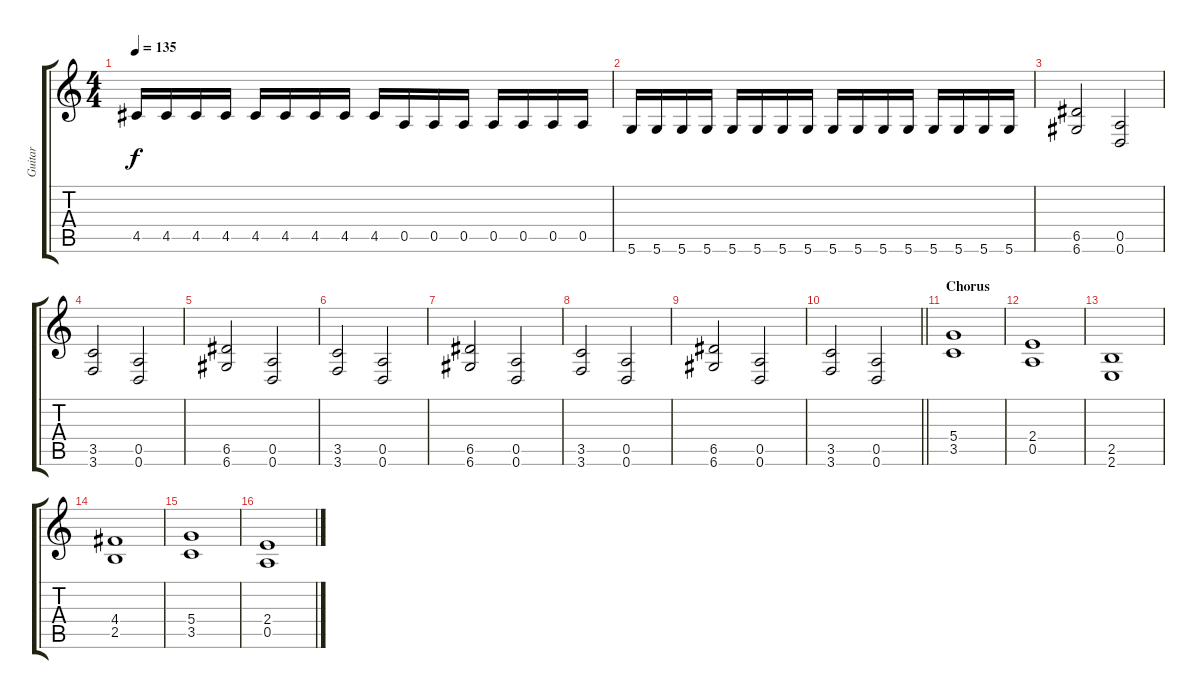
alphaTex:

\track ("Guitar" "Guitar") {instrument distortionguitar}
\staff {score tabs}
\tuning (E4 B3 G3 D3 A2 D2) {hide}
\ts (4 4)
\tempo 135
\clef g2
\ks c
4.5.16{dy f} 4.5.16 4.5.16 4.5.16 4.5.16 4.5.16 4.5.16 4.5.16 4.5.16 0.5.16 0.5.16 0.5.16 0.5.16 0.5.16 0.5.16 0.5.16 |
5.6.16 5.6.16 5.6.16 5.6.16 5.6.16 5.6.16 5.6.16 5.6.16 5.6.16 5.6.16 5.6.16 5.6.16 5.6.16 5.6.16 5.6.16 5.6.16 |
(6.5 6.6).2 (0.5 0.6).2 |
(3.5 3.6).2 (0.5 0.6).2 |
(6.5 6.6).2 (0.5 0.6).2 |
(3.5 3.6).2 (0.5 0.6).2 |
(6.5 6.6).2 (0.5 0.6).2 |
(3.5 3.6).2 (0.5 0.6).2 |
(6.5 6.6).2 (0.5 0.6).2 |
\barLineRight lightlight
(3.5 3.6).2 (0.5 0.6).2 |
\section ("" "Chorus")
(5.4 3.5).1 |
(2.4 0.5).1 |
(2.5 2.6).1 |
(4.4 2.5).1 |
(5.4 3.5).1 |
(2.4 0.5).1
